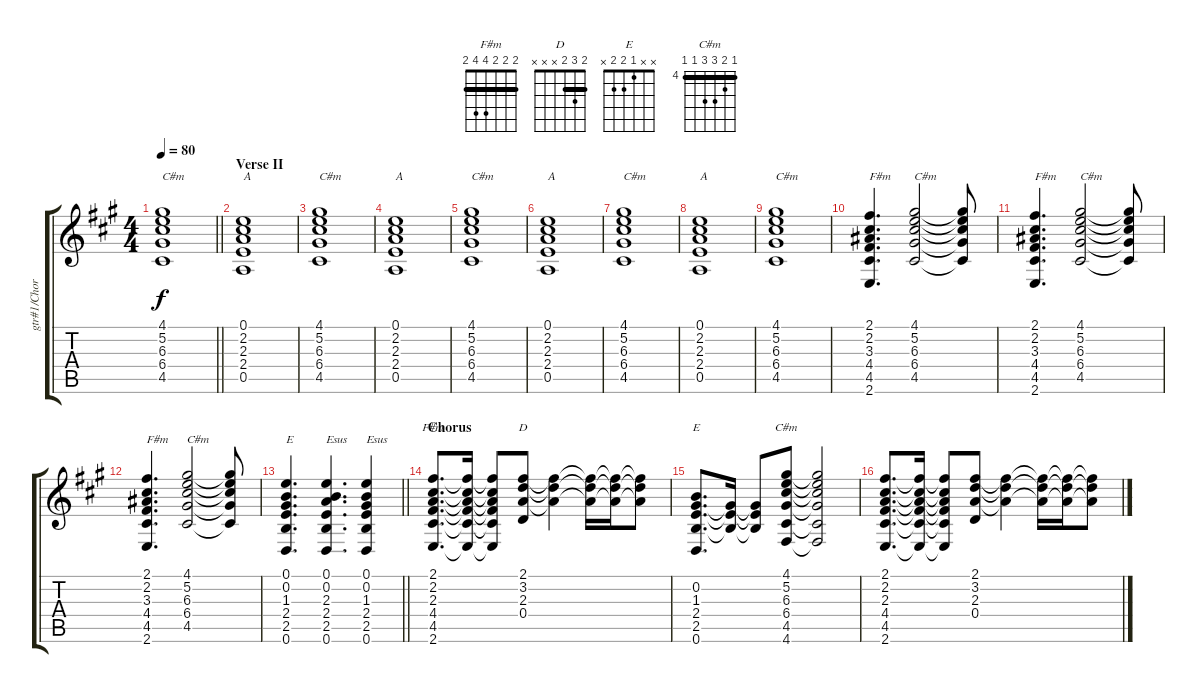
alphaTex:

\track ("gtr#1/Chords(My Immortal)" "gtr#1/Chor") {instrument overdrivenguitar}
\staff {score tabs}
\tuning (E4 B3 G3 D3 A2 D2) {hide}
\chord ("F#m" 2 2 2 4 4 2) {barre 2}
\chord ("D" 2 3 2 x x x) {barre 2}
\chord ("E" x x 1 2 2 x)
\chord ("C#m" 4 5 6 6 4 4) {firstfret 4 barre 4}
\ts (4 4)
\tempo 80
\clef g2
\barLineRight lightlight
\ks a
(4.1 5.2 6.3 6.4 4.5).1{txt "C#m" dy f} |
\section ("" "Verse II")
(0.1 2.2 2.3 2.4 0.5).1{txt "A" volume 0} |
(4.1 5.2 6.3 6.4 4.5).1{txt "C#m"} |
(0.1 2.2 2.3 2.4 0.5).1{txt "A" volume 0} |
(4.1 5.2 6.3 6.4 4.5).1{txt "C#m"} |
(0.1 2.2 2.3 2.4 0.5).1{txt "A" volume 0} |
(4.1 5.2 6.3 6.4 4.5).1{txt "C#m"} |
(0.1 2.2 2.3 2.4 0.5).1{txt "A" volume 0} |
(4.1 5.2 6.3 6.4 4.5).1{txt "C#m"} |
(2.1 2.2 3.3 4.4 4.5 2.6).4{d txt "F#m" volume 0} (4.1 5.2 6.3 6.4 4.5).2{txt "C#m"} (4.1{t} 5.2{t} 6.3{t} 6.4{t} 4.5{t}).8 |
(2.1 2.2 3.3 4.4 4.5 2.6).4{d txt "F#m" volume 0} (4.1 5.2 6.3 6.4 4.5).2{txt "C#m"} (4.1{t} 5.2{t} 6.3{t} 6.4{t} 4.5{t}).8 |
(2.1 2.2 3.3 4.4 4.5 2.6).4{d txt "F#m" volume 0} (4.1 5.2 6.3 6.4 4.5).2{txt "C#m"} (4.1{t} 5.2{t} 6.3{t} 6.4{t} 4.5{t}).8 |
\barLineRight lightlight
(0.1 0.2 1.3 2.4 2.5 0.6).4{d txt "E"} (0.1 0.2 2.3 2.4 2.5 0.6).4{d txt "Esus"} (0.1 0.2 1.3 2.4 2.5 0.6).4{txt "Esus"} |
\section ("" "Chorus")
(2.1 2.2 2.3 4.4 4.5 2.6).8{d ch "F#m"} (2.1{t} 2.2{t} 2.3{t} 4.4{t} 4.5{t} 2.6{t}).16 (2.1{t} 2.2{t} 2.3{t} 4.4{t} 4.5{t} 2.6{t}).8 (2.1 3.2 2.3 0.4).8{ch "D"} (2.1{t} 3.2{t} 2.3{t}).4 (2.1{t} 3.2{t} 2.3{t}).16 (2.1{t} 3.2{t} 2.3{t}).16 (2.1{t} 3.2{t} 2.3{t}).8 |
(0.2 1.3 2.4 2.5 0.6).8{d ch "E"} (1.3{t} 2.4{t} 2.5{t}).16 (1.3{t} 2.4{t} 2.5{t}).8 (4.1 5.2 6.3 6.4 4.5 4.6).8{ch "C#m"} (4.1{t} 5.2{t} 6.3{t} 6.4{t} 4.5{t} 4.6{t}).2 |
(2.1 2.2 2.3 4.4 4.5 2.6).8{d} (2.1{t} 2.2{t} 2.3{t} 4.4{t} 4.5{t} 2.6{t}).16 (2.1{t} 2.2{t} 2.3{t} 4.4{t} 4.5{t} 2.6{t}).8 (2.1 3.2 2.3 0.4).8 (2.1{t} 3.2{t} 2.3{t}).4 (2.1{t} 3.2{t} 2.3{t}).16 (2.1{t} 3.2{t} 2.3{t}).16 (2.1{t} 3.2{t} 2.3{t}).8
